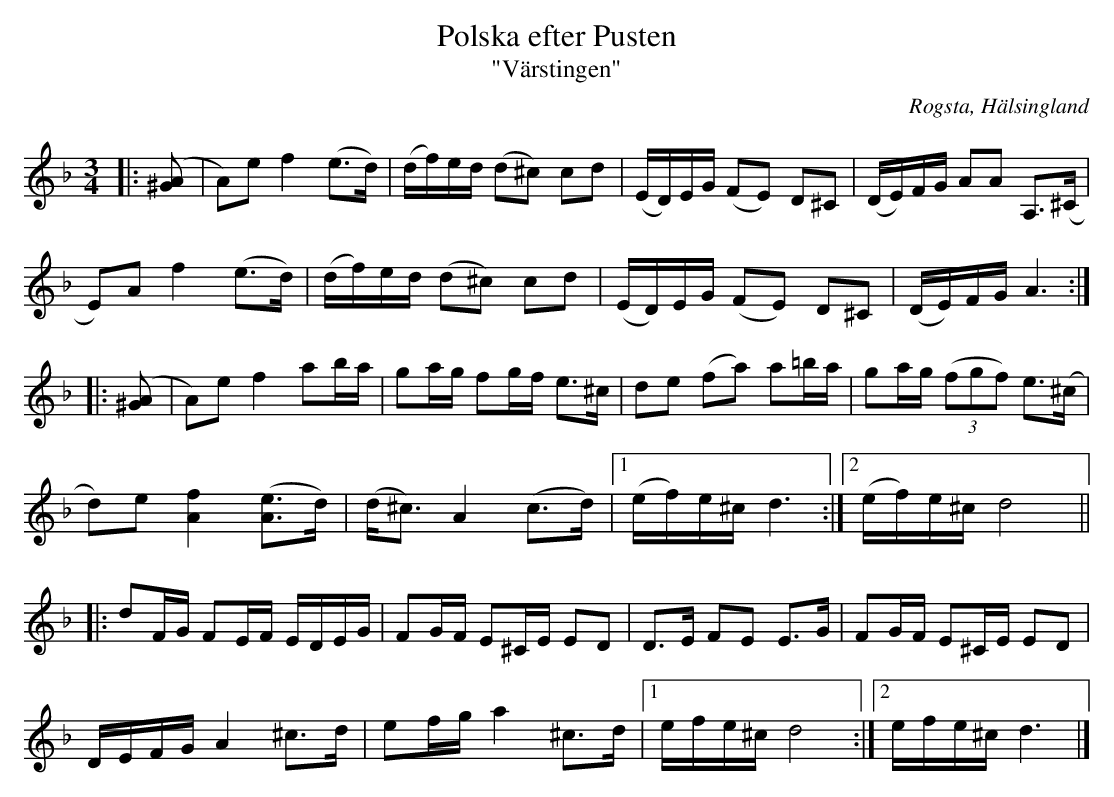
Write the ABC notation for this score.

X:1
T:Polska efter Pusten
T:"Värstingen"
O:Rogsta, Hälsingland
M:3/4
L:1/8
K:Dm
|:([^GA] | A)e f2 (e>d) | (d/f/)e/d/ (d^c) cd | (E/D/)E/G/ (FE) D^C | (D/E/)F/G/ AA A,>(^C |
E)A f2 (e>d) | (d/f/)e/d/ (d^c) cd | (E/D/)E/G/ (FE) D^C | (D/E/)F/G/ A3 :|
|: ([^GA] | A)e f2 ab/a/ | ga/g/ fg/f/ e>^c | de (fa) a=b/a/ | ga/g/ (3(fgf) e>(^c |
d)e [f2A2] ([eA]>d) | (d<^c) A2 (c>d) |1 (e/f/)e/^c/ d3 :|2 (e/f/)e/^c/ d4 ||
|: dF/G/ FE/F/ E/D/E/G/ | FG/F/ E^C/E/ ED | D>E FE E>G | FG/F/ E^C/E/ ED |
D/E/F/G/ A2 ^c>d | ef/g/ a2 ^c>d |1 e/f/e/^c/ d4 :|2 e/f/e/^c/ d3 |]
